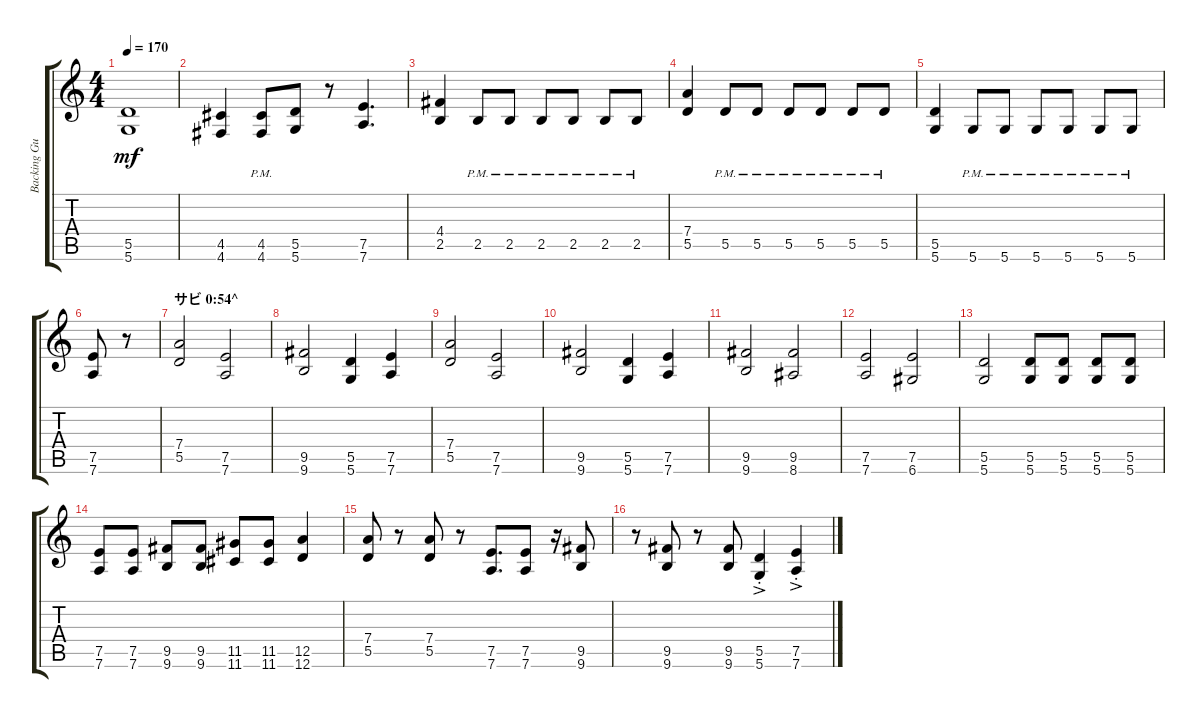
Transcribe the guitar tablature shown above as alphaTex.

\track ("Backing Guitar" "Backing Gu") {instrument overdrivenguitar}
\staff {score tabs}
\tuning (E4 B3 G3 D3 A2 D2) {hide}
\ts (4 4)
\tempo 170
\clef g2
\ks c
(5.5 5.6).1{dy mf} |
(4.5 4.6).4 (4.5{pm} 4.6{pm}).8 (5.5 5.6).8 r.8 (7.5 7.6).4{d} |
(4.4 2.5).4 2.5{pm}.8 2.5{pm}.8 2.5{pm}.8 2.5{pm}.8 2.5{pm}.8 2.5{pm}.8 |
(7.4 5.5).4 5.5{pm}.8 5.5{pm}.8 5.5{pm}.8 5.5{pm}.8 5.5{pm}.8 5.5{pm}.8 |
(5.5 5.6).4 5.6{pm}.8 5.6{pm}.8 5.6{pm}.8 5.6{pm}.8 5.6{pm}.8 5.6{pm}.8 |
(7.5 7.6).8 r.8 |
\section ("" "サビ 0:54^")
(7.4 5.5).2 (7.5 7.6).2 |
(9.5 9.6).2 (5.5 5.6).4 (7.5 7.6).4 |
(7.4 5.5).2 (7.5 7.6).2 |
(9.5 9.6).2 (5.5 5.6).4 (7.5 7.6).4 |
(9.5 9.6).2 (9.5 8.6).2 |
(7.5 7.6).2 (7.5 6.6).2 |
(5.5 5.6).2 (5.5 5.6).8 (5.5 5.6).8 (5.5 5.6).8 (5.5 5.6).8 |
(7.5 7.6).8 (7.5 7.6).8 (9.5 9.6).8 (9.5 9.6).8 (11.5 11.6).8 (11.5 11.6).8 (12.5 12.6).4 |
(7.4 5.5).8 r.8 (7.4 5.5).8 r.8 (7.5 7.6).8{d} (7.5 7.6).8 r.16 (9.5 9.6).8 |
r.8 (9.5 9.6).8 r.8 (9.5 9.6).8 (5.5{ac st} 5.6{ac st}).4 (7.5{ac st} 7.6{ac st}).4
